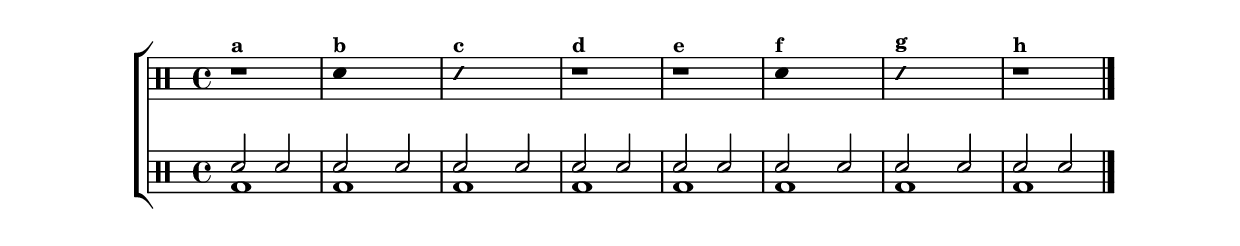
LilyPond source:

\version "2.10.00"

%\header {title = "improvisando com a nota do"}

\new ChoirStaff <<

\drummode <<

\drums {

\override Staff.TimeSignature #'style = #'()
\time 4/4
 


r1^\markup {\small \bold {"a"}}

\override Stem #'transparent = ##t

sn4^\markup {\small \bold {"b"}} s2. 

\override NoteHead #'style = #'slash
\override NoteHead #'font-size = #-4

sn4^\markup {\small \bold {"c"}} s2.
r1^\markup {\small \bold {"d"}}

\revert NoteHead #'style 
\revert NoteHead #'font-size

r1^\markup {\small \bold {"e"}} 

\override Stem #'transparent = ##t

sn4^\markup {\small \bold {"f"}} s2.

\override NoteHead #'style = #'slash
\override NoteHead #'font-size = #-4

sn4^\markup {\small \bold {"g"}} s2.

\revert NoteHead #'style
\revert NoteHead #'font-size
	
r1^\markup {\small \bold {"h"}} 

\bar "|."



}

\drums {

\override Staff.TimeSignature #'style = #'()
\time 4/4 

\context DrumVoice = "1" { }
\context DrumVoice = "2" {  }

<<
{ sn2 sn sn2 sn sn2 sn sn2 sn sn2 sn sn2 sn sn2 sn sn2 sn       }
\\{ bd1 bd1 bd1 bd1 bd1 bd1 bd1 bd1   }
>>

\bar "|."

}

>>

>>